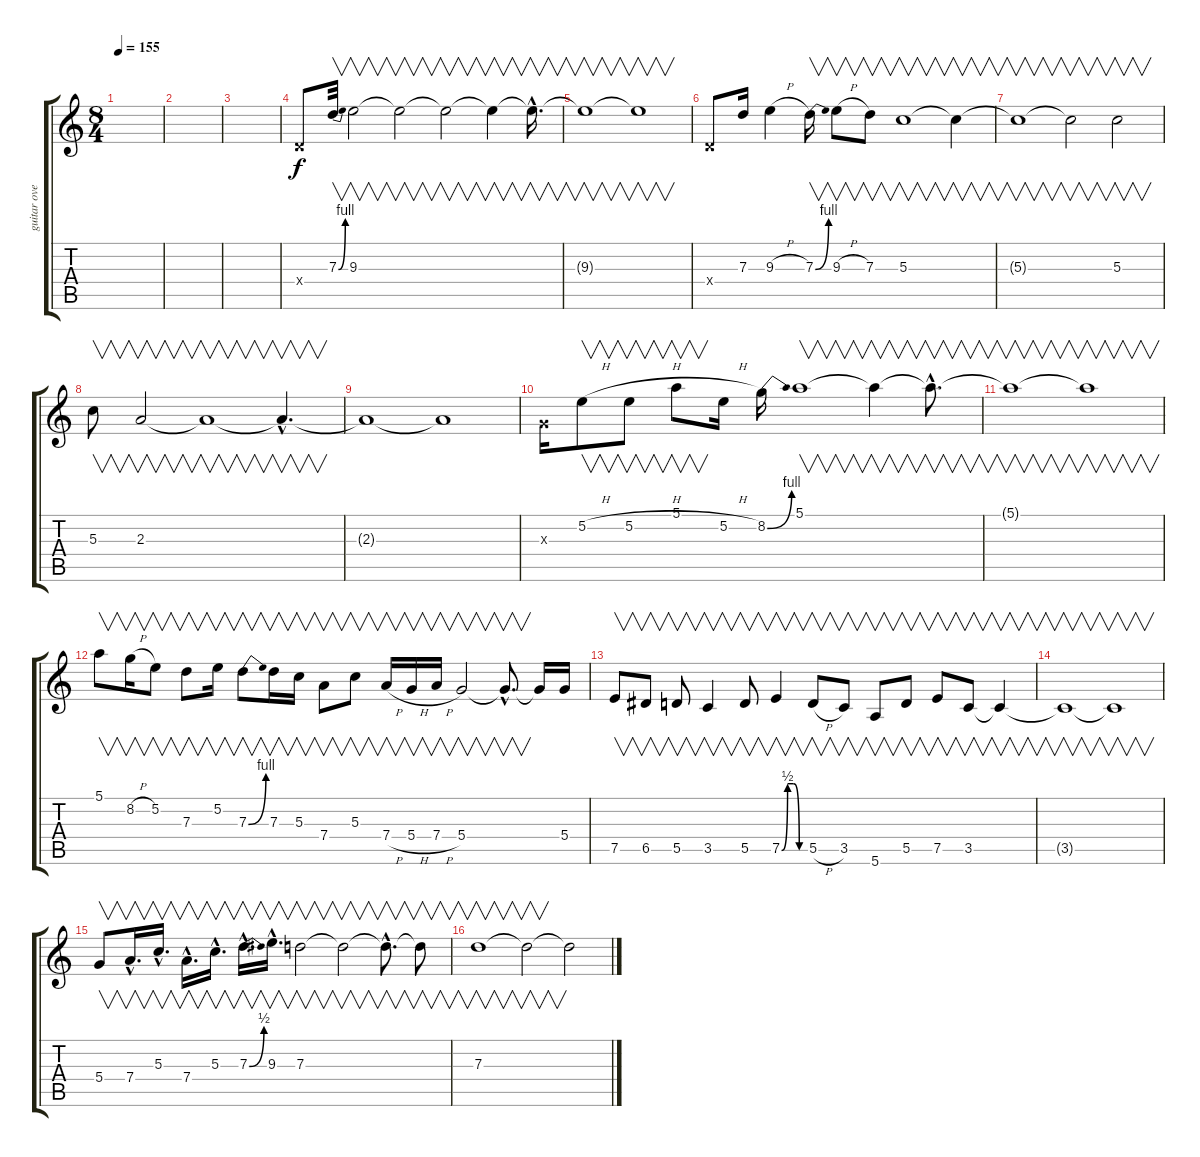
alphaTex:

\track ("guitar overdriven 2" "guitar ove") {instrument acousticguitarnylon}
\staff {score tabs}
\tuning (E4 B3 G3 D3 A2 E2) {hide}
\ts (8 4)
\tempo 155
\clef g2
\ks c
|
|
|
0.4{x}.8 7.3{be (bend 0 0 60 4)}.32{v} 9.3.2{v} 9.3{t}.2{v} 9.3{t}.2{v} 9.3{t}.4{v} 9.3{hac t}.16{v d} |
9.3{t}.1{v} 9.3{t}.1{v} |
0.4{x}.8 7.3.16 9.3{h}.4 7.3{be (bend 0 0 60 4)}.16{v} 9.3{h}.8{v} 7.3.8{v} 5.3.1{v} 5.3{t}.4{v} |
5.3{t}.1{v} 5.3{t}.2{v} 5.3.2{v} |
5.3.8{v} 2.3.2{v} 2.3{t}.1{v} 2.3{hac t}.4{v d} |
2.3{t}.1 2.3{t}.1 |
0.3{x}.16 5.2{h}.8{v} 5.2{h}.8{v} 5.1.8{v} 5.2{h}.16 8.2{be (bend 0 0 60 4)}.16 5.1.1{v} 5.1{t}.4{v} 5.1{hac t}.8{v d} |
5.1{t}.1{v} 5.1{t}.1{v} |
5.1.8{v} 8.2{h}.16{v} 5.2.8{v} 7.3.8{v} 5.2.16{v} 7.3{be (bend 0 0 60 4)}.8{v} 7.3.16{v} 5.3.16{v} 7.4.8{v} 5.3.8{v} 7.4{h}.16{v} 5.4{h}.16{v} 7.4{h}.16{v} 5.4.2{v} 5.4{hac t}.8{v d} 5.4{t}.16 5.4.16 |
7.5.8{v} 6.5.8{v} 5.5.8{v} 3.5.4{v} 5.5.8{v} 7.5{be (custom 0 0 15 2 30 2 45 0 60 0)}.4{v} 5.5{h}.8{v} 3.5.8{v} 5.6.8{v} 5.5.8{v} 7.5.8{v} 3.5.8{v} 3.5{t}.4{v} |
3.5{t}.1{v} 3.5{t}.1{v} |
5.4.8{v} 7.4{hac}.16{v d} 5.3{hac}.16{v d} 7.4{hac}.16{v d} 5.3{hac}.16{v d} 7.3{be (bend 0 0 60 2) hac}.16{v d} 9.3{hac}.16{v d} 7.3.2{v} 7.3{t}.2{v} 7.3{hac t}.8{v d} 7.3{t}.8{v} |
7.3.1{v} 7.3{t}.2{v} 7.3{t}.2
